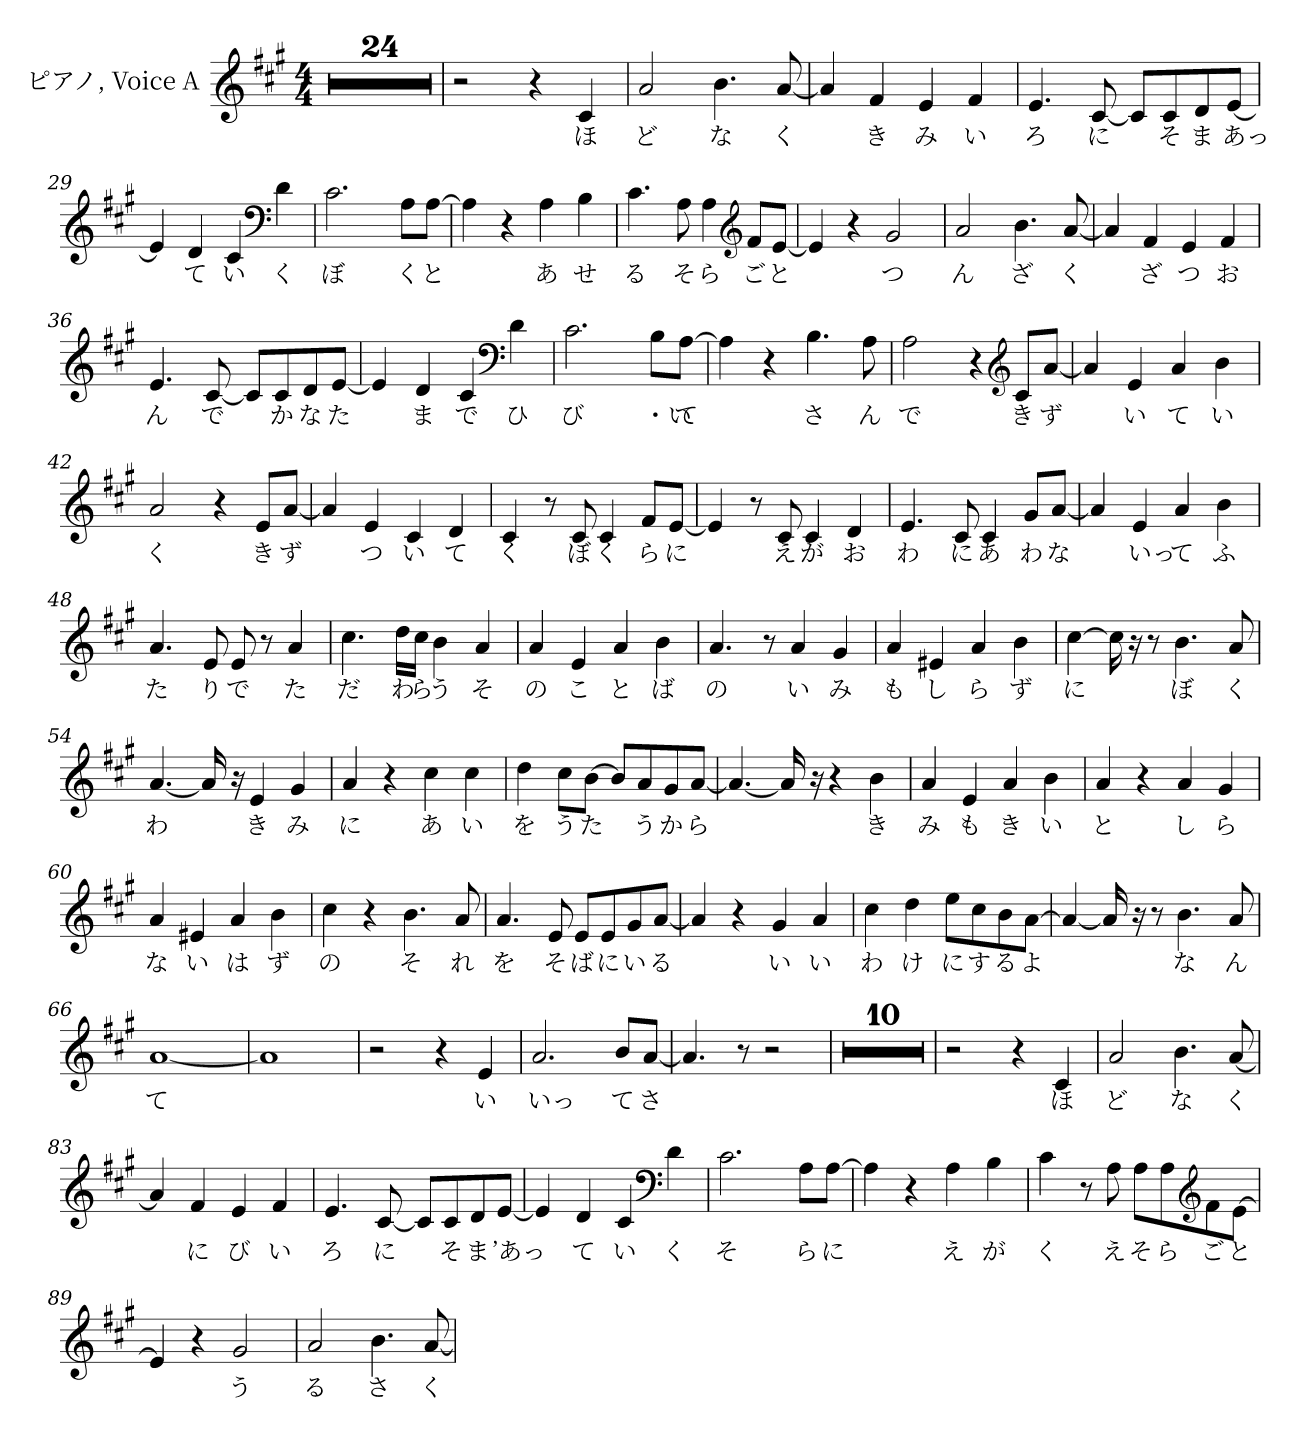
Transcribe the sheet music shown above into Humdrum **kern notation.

**kern	**text
*part1	*part1
*staff1	*staff1
*I"ピアノ, Voice A	*
*clefG2	*
*k[f#c#g#]	*
*M4/4	*
*MM190	*
=1	=1
1r	.
=2	=2
1r	.
=3	=3
1r	.
=4	=4
1r	.
=5	=5
1r	.
=6	=6
1r	.
=7	=7
1r	.
=8	=8
1r	.
=9	=9
1r	.
=10	=10
1r	.
=11	=11
1r	.
=12	=12
1r	.
=13	=13
1r	.
=14	=14
1r	.
=15	=15
1r	.
!!LO:LB:g=z
=16	=16
1r	.
=17	=17
1r	.
=18	=18
1r	.
=19	=19
1r	.
=20	=20
1r	.
=21	=21
1r	.
=22	=22
1r	.
=23	=23
1r	.
=24	=24
1r	.
=25	=25
2r	.
4r	.
!	!LO:LY:b
4c#/	ほ
=26	=26
!	!LO:LY:b
2a/	ど
!	!LO:LY:b
4.b\	な
!	!LO:LY:b
[8a/	く
=27	=27
4a/]	.
!	!LO:LY:b
4f#/	き
!	!LO:LY:b
4e/	み
!	!LO:LY:b
4f#/	い
!!LO:LB:g=z
=28	=28
!	!LO:LY:b
4.e/	ろ
!	!LO:LY:b
[8c#/	に
8c#/L]	.
!	!LO:LY:b
8c#/	そ
!	!LO:LY:b
8d/	ま
!	!LO:LY:b
[8e/J	あっ
=29	=29
4e/]	.
!	!LO:LY:b
4d/	て
!	!LO:LY:b
4c#/	い
*clefF4	*
!	!LO:LY:b
4d\	く
=30	=30
!	!LO:LY:b
2.c#\	ぼ
!	!LO:LY:b
8A\L	く
!	!LO:LY:b
[8A\J	と
=31	=31
4A\]	.
4r	.
!	!LO:LY:b
4A\	あ
!	!LO:LY:b
4B\	せ
=32	=32
!	!LO:LY:b
4.c#\	る
!	!LO:LY:b
8A\	そ
!	!LO:LY:b
4A\	ら
*clefG2	*
!	!LO:LY:b
8f#/L	ご
!	!LO:LY:b
[8e/J	と
=33	=33
4e/]	.
4r	.
!	!LO:LY:b
2g#/	つ
!!LO:LB:g=z
=34	=34
!	!LO:LY:b
2a/	ん
!	!LO:LY:b
4.b\	ざ
!	!LO:LY:b
[8a/	く
=35	=35
4a/]	.
!	!LO:LY:b
4f#/	ざ
!	!LO:LY:b
4e/	つ
!	!LO:LY:b
4f#/	お
=36	=36
!	!LO:LY:b
4.e/	ん
!	!LO:LY:b
[8c#/	で
8c#/L]	.
!	!LO:LY:b
8c#/	か
!	!LO:LY:b
8d/	な
!	!LO:LY:b
[8e/J	た
=37	=37
4e/]	.
!	!LO:LY:b
4d/	ま
!	!LO:LY:b
4c#/	で
*clefF4	*
!	!LO:LY:b
4d\	ひ
=38	=38
!	!LO:LY:b
2.c#\	び
!	!LO:LY:b
8B\L	・い
!	!LO:LY:b
[8A\J	て
=39	=39
4A\]	.
4r	.
!	!LO:LY:b
4.B\	さ
!	!LO:LY:b
8A\	ん
!!LO:LB:g=z
=40	=40
!	!LO:LY:b
2A\	で
4r	.
*clefG2	*
!	!LO:LY:b
8c#/L	き
!	!LO:LY:b
[8a/J	ず
=41	=41
4a/]	.
!	!LO:LY:b
4e/	い
!	!LO:LY:b
4a/	て
!	!LO:LY:b
4b\	い
=42	=42
!	!LO:LY:b
2a/	く
4r	.
!	!LO:LY:b
8e/L	き
!	!LO:LY:b
[8a/J	ず
=43	=43
4a/]	.
!	!LO:LY:b
4e/	つ
!	!LO:LY:b
4c#/	い
!	!LO:LY:b
4d/	て
=44	=44
!	!LO:LY:b
4c#/	く
8r	.
!	!LO:LY:b
8c#/	ぼ
!	!LO:LY:b
4c#/	く
!	!LO:LY:b
8f#/L	ら
!	!LO:LY:b
[8e/J	に
=45	=45
4e/]	.
8r	.
!	!LO:LY:b
8c#/	え
!	!LO:LY:b
4c#/	が
!	!LO:LY:b
4d/	お
!!LO:LB:g=z
=46	=46
!	!LO:LY:b
4.e/	わ
!	!LO:LY:b
8c#/	に
!	!LO:LY:b
4c#/	あ
!	!LO:LY:b
8g#/L	わ
!	!LO:LY:b
[8a/J	な
=47	=47
4a/]	.
!	!LO:LY:b
4e/	いっ
!	!LO:LY:b
4a/	て
!	!LO:LY:b
4b\	ふ
=48	=48
!	!LO:LY:b
4.a/	た
!	!LO:LY:b
8e/	り
!	!LO:LY:b
8e/	で
8r	.
!	!LO:LY:b
4a/	た
=49	=49
!	!LO:LY:b
4.cc#\	だ
!	!LO:LY:b
16dd\LL	わ
!	!LO:LY:b
16cc#\JJ	ら
!	!LO:LY:b
4b\	う
!	!LO:LY:b
4a/	そ
=50	=50
!	!LO:LY:b
4a/	の
!	!LO:LY:b
4e/	こ
!	!LO:LY:b
4a/	と
!	!LO:LY:b
4b\	ば
=51	=51
!	!LO:LY:b
4.a/	の
8r	.
!	!LO:LY:b
4a/	い
!	!LO:LY:b
4g#/	み
!!LO:LB:g=z
=52	=52
!	!LO:LY:b
4a/	も
!	!LO:LY:b
4e#X/	し
!	!LO:LY:b
4a/	ら
!	!LO:LY:b
4b\	ず
=53	=53
!	!LO:LY:b
[4cc#\	に
16cc#\]	.
16r	.
8r	.
!	!LO:LY:b
4.b\	ぼ
!	!LO:LY:b
8a/	く
=54	=54
!	!LO:LY:b
[4.a/	わ
16a/]	.
16r	.
!	!LO:LY:b
4e/	き
!	!LO:LY:b
4g#/	み
=55	=55
!	!LO:LY:b
4a/	に
4r	.
!	!LO:LY:b
4cc#\	あ
!	!LO:LY:b
4cc#\	い
=56	=56
!	!LO:LY:b
4dd\	を
!	!LO:LY:b
8cc#\L	う
!	!LO:LY:b
[8b\J	た
8b/L]	.
!	!LO:LY:b
8a/	う
!	!LO:LY:b
8g#/	か
!	!LO:LY:b
[8a/J	ら
=57	=57
4.a/_	.
16a/]	.
16r	.
4r	.
!	!LO:LY:b
4b\	き
!!LO:LB:g=z
=58	=58
!	!LO:LY:b
4a/	み
!	!LO:LY:b
4e/	も
!	!LO:LY:b
4a/	き
!	!LO:LY:b
4b\	い
=59	=59
!	!LO:LY:b
4a/	と
4r	.
!	!LO:LY:b
4a/	し
!	!LO:LY:b
4g#/	ら
=60	=60
!	!LO:LY:b
4a/	な
!	!LO:LY:b
4e#X/	い
!	!LO:LY:b
4a/	は
!	!LO:LY:b
4b\	ず
=61	=61
!	!LO:LY:b
4cc#\	の
4r	.
!	!LO:LY:b
4.b\	そ
!	!LO:LY:b
8a/	れ
=62	=62
!	!LO:LY:b
4.a/	を
!	!LO:LY:b
8e/	そ
!	!LO:LY:b
8e/L	ば
!	!LO:LY:b
8e/	に
!	!LO:LY:b
8g#/	い
!	!LO:LY:b
[8a/J	る
=63	=63
4a/]	.
4r	.
!	!LO:LY:b
4g#/	い
!	!LO:LY:b
4a/	い
=64	=64
!	!LO:LY:b
4cc#\	わ
!	!LO:LY:b
4dd\	け
!	!LO:LY:b
8ee\L	に
!	!LO:LY:b
8cc#\	す
!	!LO:LY:b
8b\	る
!	!LO:LY:b
[8a\J	よ
!!LO:LB:g=z
=65	=65
4a/_	.
16a/]	.
16r	.
8r	.
!	!LO:LY:b
4.b\	な
!	!LO:LY:b
8a/	ん
=66	=66
!	!LO:LY:b
[1a	て
=67	=67
1a]	.
=68	=68
2r	.
4r	.
!	!LO:LY:b
4e/	い
=69	=69
!	!LO:LY:b
2.a/	いっ
!	!LO:LY:b
8b/L	て
!	!LO:LY:b
[8a/J	さ
=70	=70
4.a/]	.
8r	.
2r	.
=71	=71
1r	.
=72	=72
1r	.
=73	=73
1r	.
=74	=74
1r	.
=75	=75
1r	.
=76	=76
1r	.
!!LO:LB:g=z
=77	=77
1r	.
=78	=78
1r	.
=79	=79
1r	.
=80	=80
1r	.
=81	=81
2r	.
4r	.
!	!LO:LY:b
4c#/	ほ
=82	=82
!	!LO:LY:b
2a/	ど
!	!LO:LY:b
4.b\	な
!	!LO:LY:b
[8a/	く
=83	=83
4a/]	.
!	!LO:LY:b
4f#/	に
!	!LO:LY:b
4e/	び
!	!LO:LY:b
4f#/	い
=84	=84
!	!LO:LY:b
4.e/	ろ
!	!LO:LY:b
[8c#/	に
8c#/L]	.
!	!LO:LY:b
8c#/	そ
!	!LO:LY:b
8d/	ま
!	!LO:LY:b
[8e/J	’あっ
=85	=85
4e/]	.
!	!LO:LY:b
4d/	て
!	!LO:LY:b
4c#/	い
*clefF4	*
!	!LO:LY:b
4d\	く
!!LO:LB:g=z
=86	=86
!	!LO:LY:b
2.c#\	そ
!	!LO:LY:b
8A\L	ら
!	!LO:LY:b
[8A\J	に
=87	=87
4A\]	.
4r	.
!	!LO:LY:b
4A\	え
!	!LO:LY:b
4B\	が
=88	=88
!	!LO:LY:b
4c#\	く
8r	.
!	!LO:LY:b
8A\	え
!	!LO:LY:b
8A\L	そ
!	!LO:LY:b
8A\	ら
*clefG2	*
!	!LO:LY:b
8f#\	ご
!	!LO:LY:b
[8e\J	と
=89	=89
4e/]	.
4r	.
!	!LO:LY:b
2g#/	う
=90	=90
!	!LO:LY:b
2a/	る
!	!LO:LY:b
4.b\	さ
!	!LO:LY:b
[8a/	く
=	=
*-	*-
